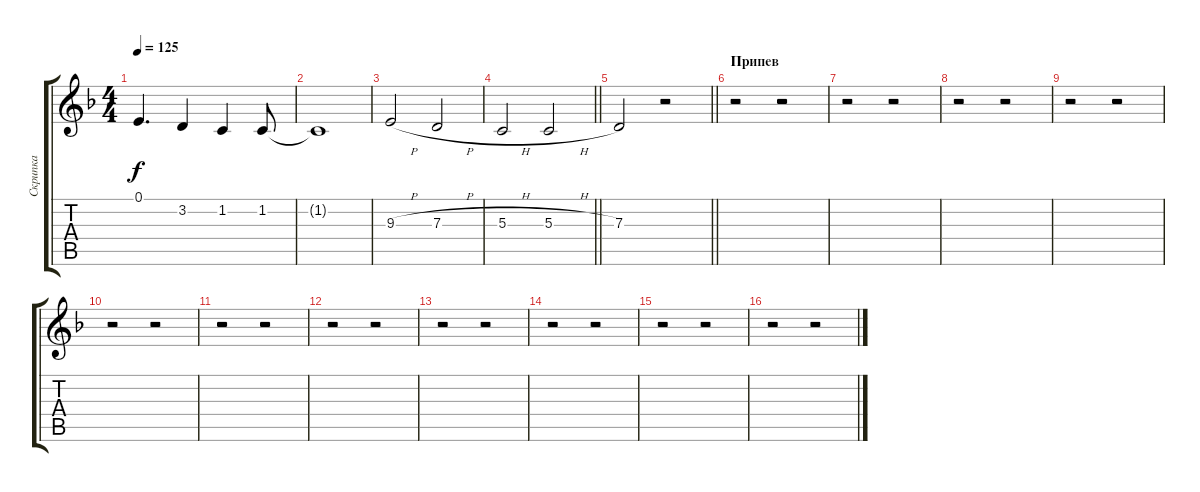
\track ("Скрипка" "Скрипка") {instrument violin}
\staff {score tabs}
\tuning (E4 B3 G3 D3 A2 E2) {hide}
\ts (4 4)
\tempo 125
\clef g2
\ks f
0.1{t}.4{d dy f} 3.2.4 1.2.4 1.2.8 |
1.2{t}.1 |
9.3{h}.2 7.3{h}.2 |
\barLineRight lightlight
5.3{h}.2 5.3{h}.2 |
\section ("" "")
\barLineRight lightlight
7.3.2 r.2 |
\section ("" "Припев")
r.2 r.2 |
r.2 r.2 |
r.2 r.2 |
r.2 r.2 |
r.2 r.2 |
r.2 r.2 |
r.2 r.2 |
r.2 r.2 |
r.2 r.2 |
r.2 r.2 |
r.2 r.2
